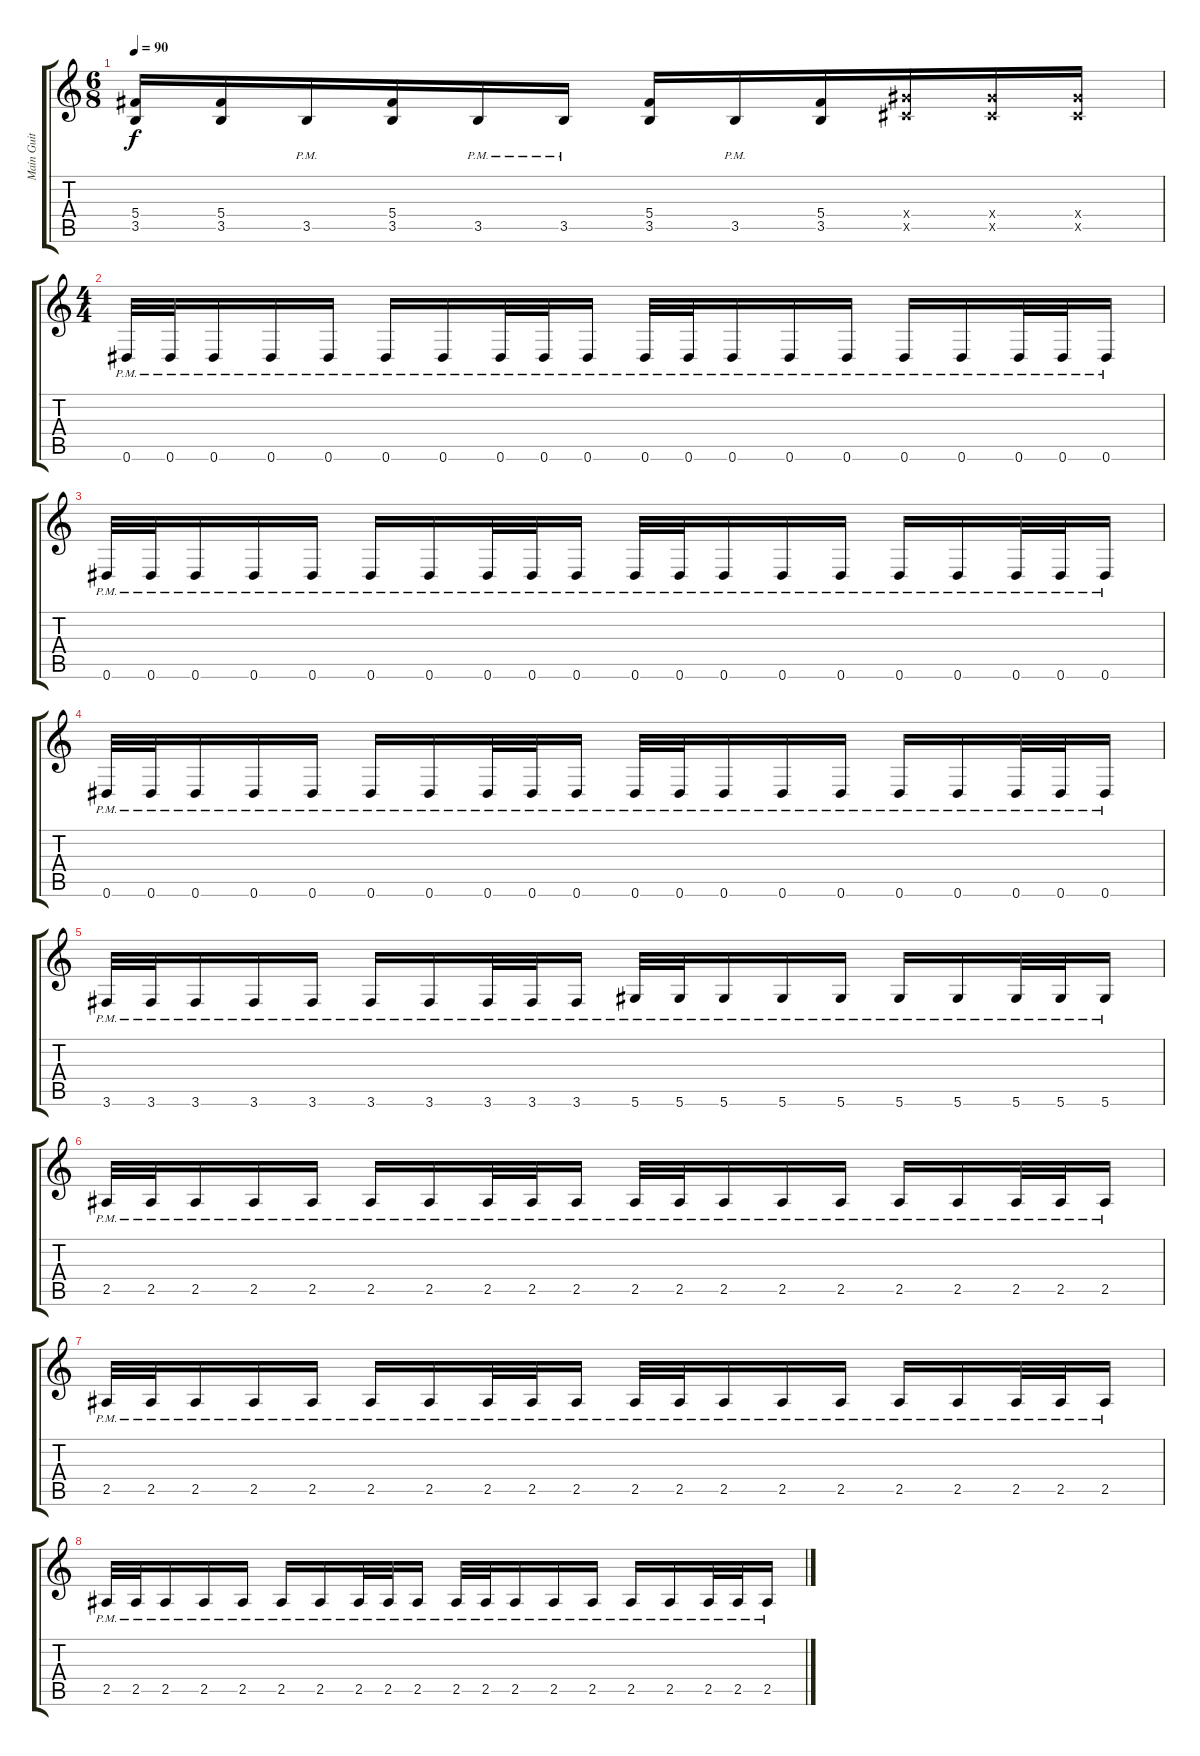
\track ("Main Guit" "Main Guit") {instrument distortionguitar}
\staff {score tabs}
\tuning (Eb4 Bb3 Gb3 Db3 Ab2 Eb2) {hide}
\ts (6 8)
\tempo 90
\clef g2
\ks c
(5.4 3.5).16{dy f} (5.4 3.5).16 3.5{pm}.16 (5.4 3.5).16 3.5{pm}.16 3.5{pm}.16 (5.4 3.5).16 3.5{pm}.16 (5.4 3.5).16 (7.4{x} 5.5{x}).16 (7.4{x} 5.5{x}).16 (7.4{x} 5.5{x}).16 |
\ts (4 4)
0.6{pm}.32 0.6{pm}.32 0.6{pm}.16 0.6{pm}.16 0.6{pm}.16 0.6{pm}.16 0.6{pm}.16 0.6{pm}.32 0.6{pm}.32 0.6{pm}.16 0.6{pm}.32 0.6{pm}.32 0.6{pm}.16 0.6{pm}.16 0.6{pm}.16 0.6{pm}.16 0.6{pm}.16 0.6{pm}.32 0.6{pm}.32 0.6{pm}.16 |
0.6{pm}.32 0.6{pm}.32 0.6{pm}.16 0.6{pm}.16 0.6{pm}.16 0.6{pm}.16 0.6{pm}.16 0.6{pm}.32 0.6{pm}.32 0.6{pm}.16 0.6{pm}.32 0.6{pm}.32 0.6{pm}.16 0.6{pm}.16 0.6{pm}.16 0.6{pm}.16 0.6{pm}.16 0.6{pm}.32 0.6{pm}.32 0.6{pm}.16 |
0.6{pm}.32 0.6{pm}.32 0.6{pm}.16 0.6{pm}.16 0.6{pm}.16 0.6{pm}.16 0.6{pm}.16 0.6{pm}.32 0.6{pm}.32 0.6{pm}.16 0.6{pm}.32 0.6{pm}.32 0.6{pm}.16 0.6{pm}.16 0.6{pm}.16 0.6{pm}.16 0.6{pm}.16 0.6{pm}.32 0.6{pm}.32 0.6{pm}.16 |
3.6{pm}.32 3.6{pm}.32 3.6{pm}.16 3.6{pm}.16 3.6{pm}.16 3.6{pm}.16 3.6{pm}.16 3.6{pm}.32 3.6{pm}.32 3.6{pm}.16 5.6{pm}.32 5.6{pm}.32 5.6{pm}.16 5.6{pm}.16 5.6{pm}.16 5.6{pm}.16 5.6{pm}.16 5.6{pm}.32 5.6{pm}.32 5.6{pm}.16 |
2.5{pm}.32 2.5{pm}.32 2.5{pm}.16 2.5{pm}.16 2.5{pm}.16 2.5{pm}.16 2.5{pm}.16 2.5{pm}.32 2.5{pm}.32 2.5{pm}.16 2.5{pm}.32 2.5{pm}.32 2.5{pm}.16 2.5{pm}.16 2.5{pm}.16 2.5{pm}.16 2.5{pm}.16 2.5{pm}.32 2.5{pm}.32 2.5{pm}.16 |
2.5{pm}.32 2.5{pm}.32 2.5{pm}.16 2.5{pm}.16 2.5{pm}.16 2.5{pm}.16 2.5{pm}.16 2.5{pm}.32 2.5{pm}.32 2.5{pm}.16 2.5{pm}.32 2.5{pm}.32 2.5{pm}.16 2.5{pm}.16 2.5{pm}.16 2.5{pm}.16 2.5{pm}.16 2.5{pm}.32 2.5{pm}.32 2.5{pm}.16 |
2.5{pm}.32 2.5{pm}.32 2.5{pm}.16 2.5{pm}.16 2.5{pm}.16 2.5{pm}.16 2.5{pm}.16 2.5{pm}.32 2.5{pm}.32 2.5{pm}.16 2.5{pm}.32 2.5{pm}.32 2.5{pm}.16 2.5{pm}.16 2.5{pm}.16 2.5{pm}.16 2.5{pm}.16 2.5{pm}.32 2.5{pm}.32 2.5{pm}.16
